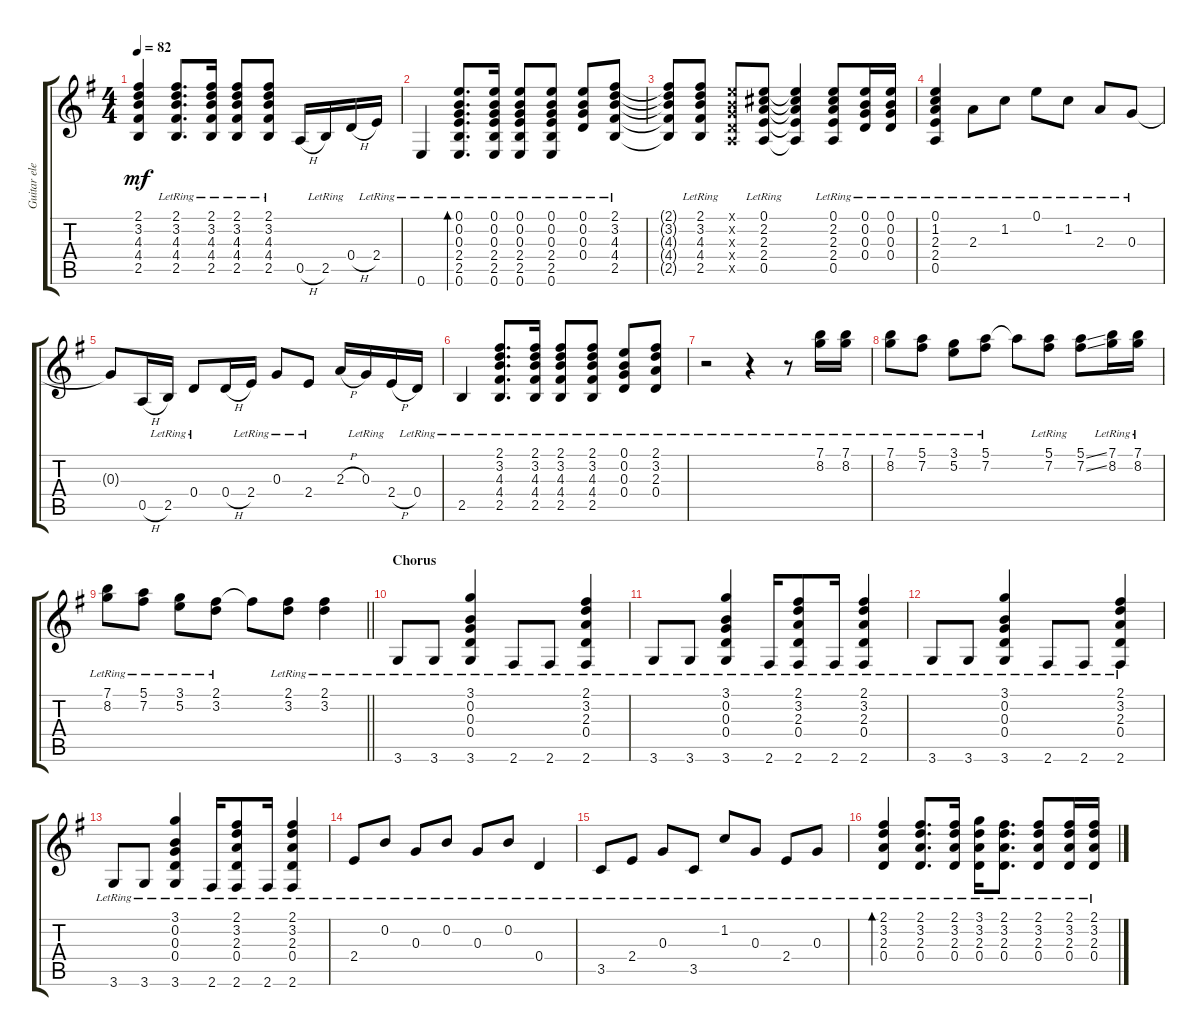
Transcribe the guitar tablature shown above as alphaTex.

\track ("Guitar electric" "Guitar ele") {instrument electricguitarjazz}
\staff {score tabs}
\tuning (E4 B3 G3 D3 A2 E2) {hide}
\ts (4 4)
\tempo 82
\clef g2
\ks eminor
(2.1{t} 3.2{t} 4.3{t} 4.4{t} 2.5{t}).4{dy mf} (2.1{lr} 3.2{lr} 4.3{lr} 4.4{lr} 2.5{lr}).8{d} (2.1{lr} 3.2{lr} 4.3{lr} 4.4{lr} 2.5{lr}).16 (2.1{lr} 3.2{lr} 4.3{lr} 4.4{lr} 2.5{lr}).8 (2.1{lr} 3.2{lr} 4.3{lr} 4.4{lr} 2.5{lr}).8 0.5{h}.16 2.5{lr}.16 0.4{h}.16 2.4{lr}.16 |
0.6{lr}.4 (0.1{lr} 0.2{lr} 0.3{lr} 2.4{lr} 2.5{lr} 0.6{lr}).8{d bd 60} (0.1{lr} 0.2{lr} 0.3{lr} 2.4{lr} 2.5{lr} 0.6{lr}).16 (0.1{lr} 0.2{lr} 0.3{lr} 2.4{lr} 2.5{lr} 0.6{lr}).8 (0.1{lr} 0.2{lr} 0.3{lr} 2.4{lr} 2.5{lr} 0.6{lr}).8 (0.1{lr} 0.2{lr} 0.3{lr} 0.4{lr}).8 (2.1{lr} 3.2{lr} 4.3{lr} 4.4{lr} 2.5{lr}).8 |
(2.1{t} 3.2{t} 4.3{t} 4.4{t} 2.5{t}).8 (2.1{lr} 3.2{lr} 4.3{lr} 4.4{lr} 2.5{lr}).8 (0.1{x} 0.2{x} 0.3{x} 0.4{x} 0.5{x}).8 (0.1{lr} 2.2{lr} 2.3{lr} 2.4{lr} 0.5{lr}).8 (0.1{t} 2.2{t} 2.3{t} 2.4{t} 0.5{t}).4 (0.1{lr} 2.2{lr} 2.3{lr} 2.4{lr} 0.5{lr}).8 (0.1{lr} 0.2{lr} 0.3{lr} 0.4{lr}).16 (0.1{lr} 0.2{lr} 0.3{lr} 0.4{lr}).16 |
(0.1{lr} 1.2{lr} 2.3{lr} 2.4{lr} 0.5{lr}).4 2.3{lr}.8 1.2{lr}.8 0.1{lr}.8 1.2{lr}.8 2.3{lr}.8 0.3{lr}.8 |
0.3{t}.8 0.5{h}.16 2.5{lr}.16 0.4{lr}.8 0.4{h}.16 2.4{lr}.16 0.3{lr}.8 2.4{lr}.8 2.3{h}.16 0.3{lr}.16 2.4{h}.16 0.4{lr}.16 |
2.5{lr}.4 (2.1{lr} 3.2{lr} 4.3{lr} 4.4{lr} 2.5{lr}).8{d} (2.1{lr} 3.2{lr} 4.3{lr} 4.4{lr} 2.5{lr}).16 (2.1{lr} 3.2{lr} 4.3{lr} 4.4{lr} 2.5{lr}).8 (2.1{lr} 3.2{lr} 4.3{lr} 4.4{lr} 2.5{lr}).8 (0.1{lr} 0.2{lr} 0.3{lr} 0.4{lr}).8 (2.1{lr} 3.2{lr} 2.3{lr} 0.4{lr}).8 |
r.2 r.4 r.8 (7.1{lr} 8.2{lr}).16 (7.1{lr} 8.2{lr}).16 |
(7.1{lr} 8.2{lr}).8 (5.1{lr} 7.2{lr}).8 (3.1{lr} 5.2{lr}).8 (5.1{lr} 7.2{lr}).8 5.1{t}.8 (5.1{lr} 7.2{lr}).8 (5.1{ss} 7.2{ss}).8 (7.1{lr} 8.2{lr}).16 (7.1{lr} 8.2{lr}).16 |
\barLineRight lightlight
(7.1{lr} 8.2{lr}).8 (5.1{lr} 7.2{lr}).8 (3.1{lr} 5.2{lr}).8 (2.1{lr} 3.2{lr}).8 2.1{t}.8 (2.1{lr} 3.2{lr}).8 (2.1{lr} 3.2{lr}).4 |
\section ("" "Chorus")
3.6{lr}.8 3.6{lr}.8 (3.1{lr} 0.2{lr} 0.3{lr} 0.4{lr} 3.6{lr}).4 2.6{lr}.8 2.6{lr}.8 (2.1{lr} 3.2{lr} 2.3{lr} 0.4{lr} 2.6{lr}).4 |
3.6{lr}.8 3.6{lr}.8 (3.1{lr} 0.2{lr} 0.3{lr} 0.4{lr} 3.6{lr}).4 2.6{lr}.16 (2.1{lr} 3.2{lr} 2.3{lr} 0.4{lr} 2.6{lr}).8 2.6{lr}.16 (2.1{lr} 3.2{lr} 2.3{lr} 0.4{lr} 2.6{lr}).4 |
3.6{lr}.8 3.6{lr}.8 (3.1{lr} 0.2{lr} 0.3{lr} 0.4{lr} 3.6{lr}).4 2.6{lr}.8 2.6{lr}.8 (2.1{lr} 3.2{lr} 2.3{lr} 0.4{lr} 2.6{lr}).4 |
3.6{lr}.8 3.6{lr}.8 (3.1{lr} 0.2{lr} 0.3{lr} 0.4{lr} 3.6{lr}).4 2.6{lr}.16 (2.1{lr} 3.2{lr} 2.3{lr} 0.4{lr} 2.6{lr}).8 2.6{lr}.16 (2.1{lr} 3.2{lr} 2.3{lr} 0.4{lr} 2.6{lr}).4 |
2.4{lr}.8 0.2{lr}.8 0.3{lr}.8 0.2{lr}.8 0.3{lr}.8 0.2{lr}.8 0.4{lr}.4 |
3.5{lr}.8 2.4{lr}.8 0.3{lr}.8 3.5{lr}.8 1.2{lr}.8 0.3{lr}.8 2.4{lr}.8 0.3{lr}.8 |
(2.1{lr} 3.2{lr} 2.3{lr} 0.4{lr}).4{bd 120} (2.1{lr} 3.2{lr} 2.3{lr} 0.4{lr}).8{d} (2.1{lr} 3.2{lr} 2.3{lr} 0.4{lr}).16 (3.1{lr} 3.2{lr} 2.3{lr} 0.4{lr}).16 (2.1{lr} 3.2{lr} 2.3{lr} 0.4{lr}).8{d} (2.1{lr} 3.2{lr} 2.3{lr} 0.4{lr}).8 (2.1{lr} 3.2{lr} 2.3{lr} 0.4{lr}).16 (2.1{lr} 3.2{lr} 2.3{lr} 0.4{lr}).16
